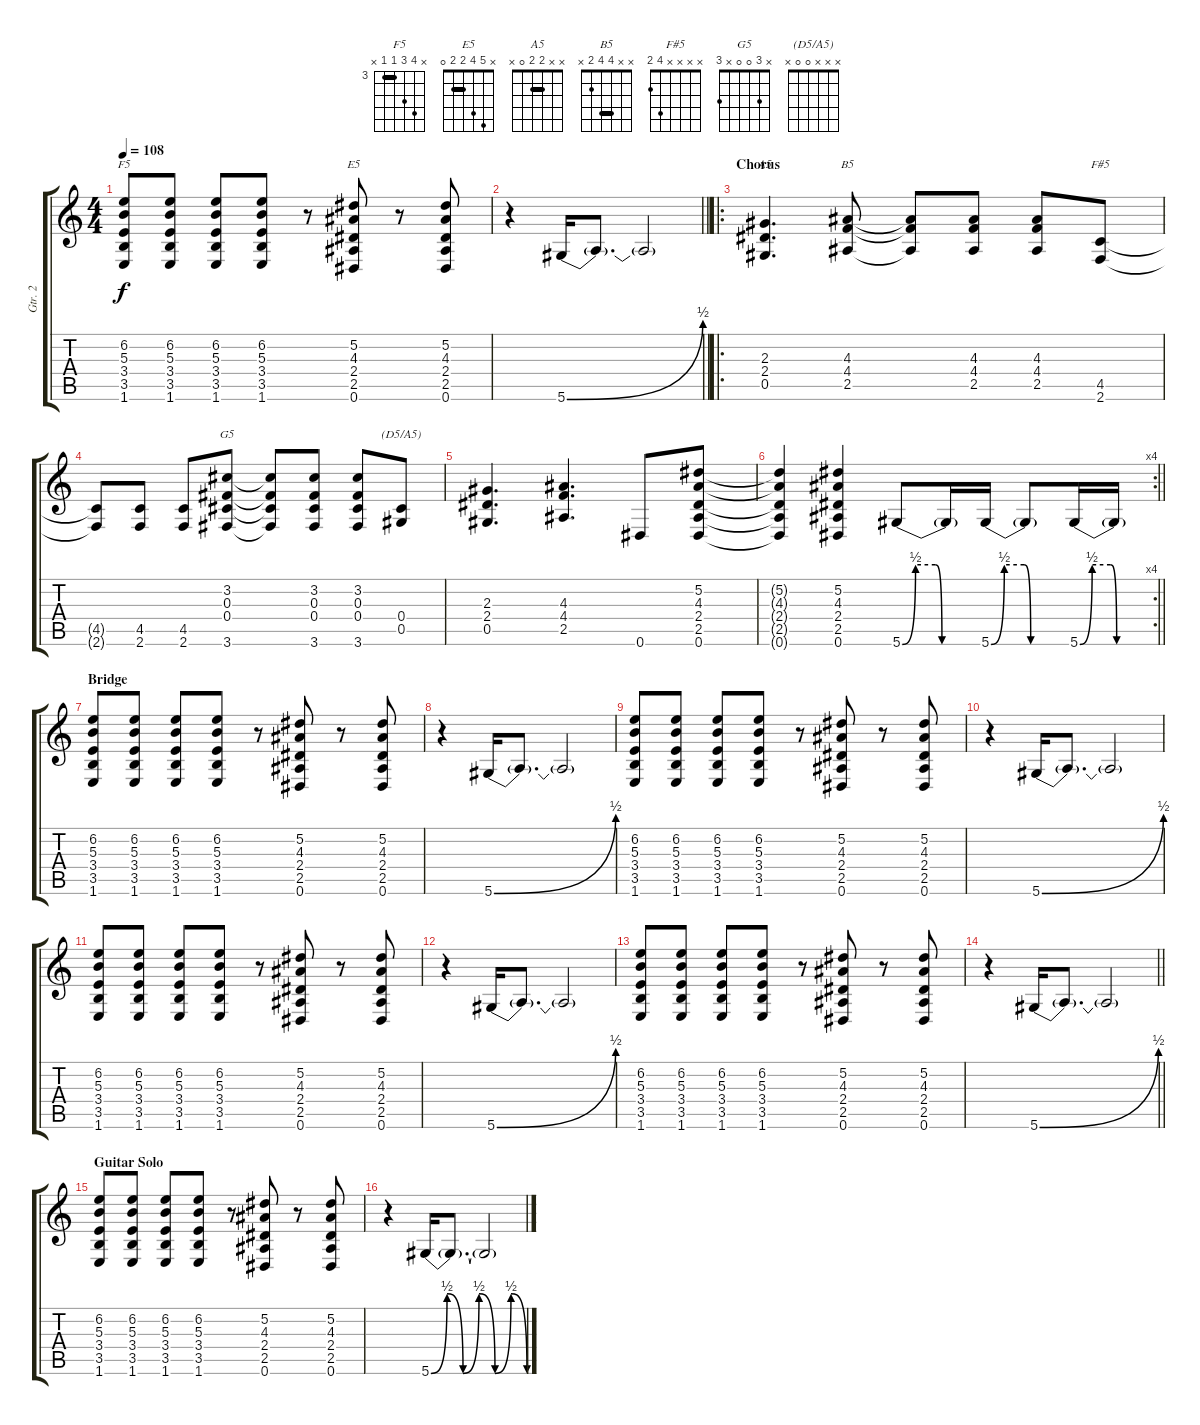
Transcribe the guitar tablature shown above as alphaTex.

\track ("Gtr. 2" "Gtr. 2") {instrument distortionguitar}
\staff {score tabs}
\tuning (Eb4 Bb3 Gb3 Db3 Ab2 Eb2) {hide}
\chord ("F5" x 6 5 3 3 x) {firstfret 3 barre 3}
\chord ("E5" x 5 4 2 2 0) {barre 2}
\chord ("A5" x x 2 2 0 x) {barre 2}
\chord ("B5" x x 4 4 2 x) {barre 4}
\chord ("F#5" x x x x 4 2)
\chord ("G5" x 3 0 0 x 3)
\chord ("(D5/A5)" x x x 0 0 x)
\ts (4 4)
\tempo 108
\clef g2
\ks c
(6.2 5.3 3.4 3.5 1.6).8{ch "F5" dy f} (6.2 5.3 3.4 3.5 1.6).8 (6.2 5.3 3.4 3.5 1.6).8 (6.2 5.3 3.4 3.5 1.6).8 r.8 (5.2 4.3 2.4 2.5 0.6).8{ch "E5"} r.8 (5.2 4.3 2.4 2.5 0.6).8 |
\barLineRight lightlight
r.4 5.6{be (bend 0 0 60 2)}.16 5.6{t}.8{d} 5.6{t}.2 |
\ro
\section ("" "Chorus")
(2.3 2.4 0.5).4{d ch "A5"} (4.3 4.4 2.5).8{ch "B5"} (4.3{t} 4.4{t} 2.5{t}).8 (4.3 4.4 2.5).8 (4.3 4.4 2.5).8 (4.5 2.6).8{ch "F#5"} |
(4.5{t} 2.6{t}).8 (4.5 2.6).8 (4.5 2.6).8 (3.2 0.3 0.4 3.6).8{ch "G5"} (3.2{t} 0.3{t} 0.4{t} 3.6{t}).8 (3.2 0.3 0.4 3.6).8 (3.2 0.3 0.4 3.6).8 (0.4 0.5).8{ch "(D5/A5)"} |
(2.3 2.4 0.5).4{d} (4.3 4.4 2.5).4{d} 0.6.8 (5.2 4.3 2.4 2.5 0.6).8 |
\rc 4
\barLineRight lightlight
(5.2{t} 4.3{t} 2.4{t} 2.5{t} 0.6{t}).4 (5.2 4.3 2.4 2.5 0.6).4 5.6{be (custom 0 0 10 2 25 2 30 0 60 0)}.8 5.6{t}.16 5.6{be (custom 0 0 10 2 25 2 30 0 60 0)}.16 5.6{t}.8 5.6{be (custom 0 0 10 2 25 2 30 0 60 0)}.16 5.6{t}.16 |
\section ("" "Bridge")
(6.2 5.3 3.4 3.5 1.6).8 (6.2 5.3 3.4 3.5 1.6).8 (6.2 5.3 3.4 3.5 1.6).8 (6.2 5.3 3.4 3.5 1.6).8 r.8 (5.2 4.3 2.4 2.5 0.6).8 r.8 (5.2 4.3 2.4 2.5 0.6).8 |
r.4 5.6{be (bend 0 0 60 2)}.16 5.6{t}.8{d} 5.6{t}.2 |
(6.2 5.3 3.4 3.5 1.6).8 (6.2 5.3 3.4 3.5 1.6).8 (6.2 5.3 3.4 3.5 1.6).8 (6.2 5.3 3.4 3.5 1.6).8 r.8 (5.2 4.3 2.4 2.5 0.6).8 r.8 (5.2 4.3 2.4 2.5 0.6).8 |
r.4 5.6{be (bend 0 0 60 2)}.16 5.6{t}.8{d} 5.6{t}.2 |
(6.2 5.3 3.4 3.5 1.6).8 (6.2 5.3 3.4 3.5 1.6).8 (6.2 5.3 3.4 3.5 1.6).8 (6.2 5.3 3.4 3.5 1.6).8 r.8 (5.2 4.3 2.4 2.5 0.6).8 r.8 (5.2 4.3 2.4 2.5 0.6).8 |
r.4 5.6{be (bend 0 0 60 2)}.16 5.6{t}.8{d} 5.6{t}.2 |
(6.2 5.3 3.4 3.5 1.6).8 (6.2 5.3 3.4 3.5 1.6).8 (6.2 5.3 3.4 3.5 1.6).8 (6.2 5.3 3.4 3.5 1.6).8 r.8 (5.2 4.3 2.4 2.5 0.6).8 r.8 (5.2 4.3 2.4 2.5 0.6).8 |
\barLineRight lightlight
r.4 5.6{be (bend 0 0 60 2)}.16 5.6{t}.8{d} 5.6{t}.2 |
\section ("" "Guitar Solo")
(6.2 5.3 3.4 3.5 1.6).8 (6.2 5.3 3.4 3.5 1.6).8 (6.2 5.3 3.4 3.5 1.6).8 (6.2 5.3 3.4 3.5 1.6).8 r.8 (5.2 4.3 2.4 2.5 0.6).8 r.8 (5.2 4.3 2.4 2.5 0.6).8 |
r.4 5.6{be (custom 0 0 10 2 20 0 30 2 40 0 50 2 60 0)}.16 5.6{t}.8{d} 5.6{t}.2
